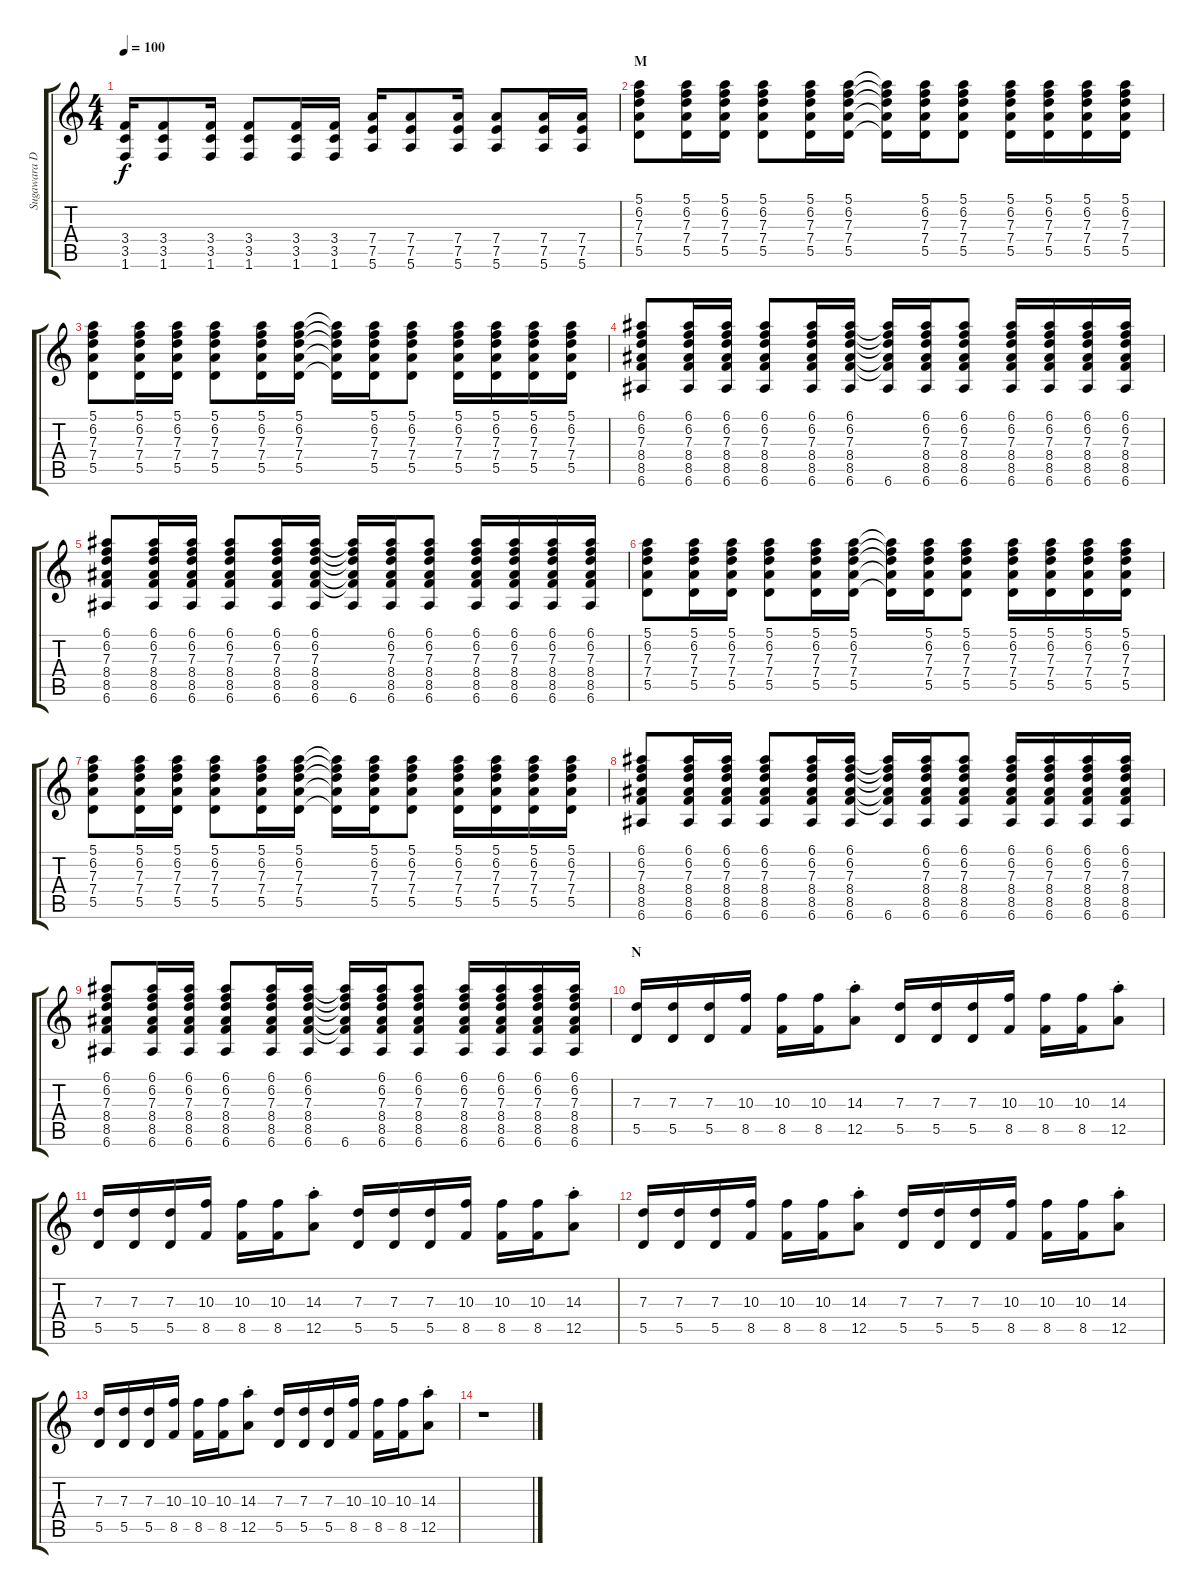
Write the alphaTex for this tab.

\track ("Sugawara Distortion" "Sugawara D") {instrument overdrivenguitar}
\staff {score tabs}
\tuning (E4 B3 G3 D3 A2 E2) {hide}
\ts (4 4)
\tempo 100
\clef g2
\ks c
(3.4 3.5 1.6).16{dy f} (3.4 3.5 1.6).8 (3.4 3.5 1.6).16 (3.4 3.5 1.6).8 (3.4 3.5 1.6).16 (3.4 3.5 1.6).16 (7.4 7.5 5.6).16 (7.4 7.5 5.6).8 (7.4 7.5 5.6).16 (7.4 7.5 5.6).8 (7.4 7.5 5.6).16 (7.4 7.5 5.6).16 |
\section ("" "M")
(5.1 6.2 7.3 7.4 5.5).8 (5.1 6.2 7.3 7.4 5.5).16 (5.1 6.2 7.3 7.4 5.5).16 (5.1 6.2 7.3 7.4 5.5).8 (5.1 6.2 7.3 7.4 5.5).16 (5.1 6.2 7.3 7.4 5.5).16 (5.1{t} 6.2{t} 7.3{t} 7.4{t} 5.5{t}).16 (5.1 6.2 7.3 7.4 5.5).16 (5.1 6.2 7.3 7.4 5.5).8 (5.1 6.2 7.3 7.4 5.5).16 (5.1 6.2 7.3 7.4 5.5).16 (5.1 6.2 7.3 7.4 5.5).16 (5.1 6.2 7.3 7.4 5.5).16 |
(5.1 6.2 7.3 7.4 5.5).8 (5.1 6.2 7.3 7.4 5.5).16 (5.1 6.2 7.3 7.4 5.5).16 (5.1 6.2 7.3 7.4 5.5).8 (5.1 6.2 7.3 7.4 5.5).16 (5.1 6.2 7.3 7.4 5.5).16 (5.1{t} 6.2{t} 7.3{t} 7.4{t} 5.5{t}).16 (5.1 6.2 7.3 7.4 5.5).16 (5.1 6.2 7.3 7.4 5.5).8 (5.1 6.2 7.3 7.4 5.5).16 (5.1 6.2 7.3 7.4 5.5).16 (5.1 6.2 7.3 7.4 5.5).16 (5.1 6.2 7.3 7.4 5.5).16 |
(6.1 6.2 7.3 8.4 8.5 6.6).8 (6.1 6.2 7.3 8.4 8.5 6.6).16 (6.1 6.2 7.3 8.4 8.5 6.6).16 (6.1 6.2 7.3 8.4 8.5 6.6).8 (6.1 6.2 7.3 8.4 8.5 6.6).16 (6.1 6.2 7.3 8.4 8.5 6.6).16 (6.1{t} 6.2{t} 7.3{t} 8.4{t} 8.5{t} 6.6).16 (6.1 6.2 7.3 8.4 8.5 6.6).16 (6.1 6.2 7.3 8.4 8.5 6.6).8 (6.1 6.2 7.3 8.4 8.5 6.6).16 (6.1 6.2 7.3 8.4 8.5 6.6).16 (6.1 6.2 7.3 8.4 8.5 6.6).16 (6.1 6.2 7.3 8.4 8.5 6.6).16 |
(6.1 6.2 7.3 8.4 8.5 6.6).8 (6.1 6.2 7.3 8.4 8.5 6.6).16 (6.1 6.2 7.3 8.4 8.5 6.6).16 (6.1 6.2 7.3 8.4 8.5 6.6).8 (6.1 6.2 7.3 8.4 8.5 6.6).16 (6.1 6.2 7.3 8.4 8.5 6.6).16 (6.1{t} 6.2{t} 7.3{t} 8.4{t} 8.5{t} 6.6).16 (6.1 6.2 7.3 8.4 8.5 6.6).16 (6.1 6.2 7.3 8.4 8.5 6.6).8 (6.1 6.2 7.3 8.4 8.5 6.6).16 (6.1 6.2 7.3 8.4 8.5 6.6).16 (6.1 6.2 7.3 8.4 8.5 6.6).16 (6.1 6.2 7.3 8.4 8.5 6.6).16 |
(5.1 6.2 7.3 7.4 5.5).8 (5.1 6.2 7.3 7.4 5.5).16 (5.1 6.2 7.3 7.4 5.5).16 (5.1 6.2 7.3 7.4 5.5).8 (5.1 6.2 7.3 7.4 5.5).16 (5.1 6.2 7.3 7.4 5.5).16 (5.1{t} 6.2{t} 7.3{t} 7.4{t} 5.5{t}).16 (5.1 6.2 7.3 7.4 5.5).16 (5.1 6.2 7.3 7.4 5.5).8 (5.1 6.2 7.3 7.4 5.5).16 (5.1 6.2 7.3 7.4 5.5).16 (5.1 6.2 7.3 7.4 5.5).16 (5.1 6.2 7.3 7.4 5.5).16 |
(5.1 6.2 7.3 7.4 5.5).8 (5.1 6.2 7.3 7.4 5.5).16 (5.1 6.2 7.3 7.4 5.5).16 (5.1 6.2 7.3 7.4 5.5).8 (5.1 6.2 7.3 7.4 5.5).16 (5.1 6.2 7.3 7.4 5.5).16 (5.1{t} 6.2{t} 7.3{t} 7.4{t} 5.5{t}).16 (5.1 6.2 7.3 7.4 5.5).16 (5.1 6.2 7.3 7.4 5.5).8 (5.1 6.2 7.3 7.4 5.5).16 (5.1 6.2 7.3 7.4 5.5).16 (5.1 6.2 7.3 7.4 5.5).16 (5.1 6.2 7.3 7.4 5.5).16 |
(6.1 6.2 7.3 8.4 8.5 6.6).8 (6.1 6.2 7.3 8.4 8.5 6.6).16 (6.1 6.2 7.3 8.4 8.5 6.6).16 (6.1 6.2 7.3 8.4 8.5 6.6).8 (6.1 6.2 7.3 8.4 8.5 6.6).16 (6.1 6.2 7.3 8.4 8.5 6.6).16 (6.1{t} 6.2{t} 7.3{t} 8.4{t} 8.5{t} 6.6).16 (6.1 6.2 7.3 8.4 8.5 6.6).16 (6.1 6.2 7.3 8.4 8.5 6.6).8 (6.1 6.2 7.3 8.4 8.5 6.6).16 (6.1 6.2 7.3 8.4 8.5 6.6).16 (6.1 6.2 7.3 8.4 8.5 6.6).16 (6.1 6.2 7.3 8.4 8.5 6.6).16 |
(6.1 6.2 7.3 8.4 8.5 6.6).8 (6.1 6.2 7.3 8.4 8.5 6.6).16 (6.1 6.2 7.3 8.4 8.5 6.6).16 (6.1 6.2 7.3 8.4 8.5 6.6).8 (6.1 6.2 7.3 8.4 8.5 6.6).16 (6.1 6.2 7.3 8.4 8.5 6.6).16 (6.1{t} 6.2{t} 7.3{t} 8.4{t} 8.5{t} 6.6).16 (6.1 6.2 7.3 8.4 8.5 6.6).16 (6.1 6.2 7.3 8.4 8.5 6.6).8 (6.1 6.2 7.3 8.4 8.5 6.6).16 (6.1 6.2 7.3 8.4 8.5 6.6).16 (6.1 6.2 7.3 8.4 8.5 6.6).16 (6.1 6.2 7.3 8.4 8.5 6.6).16 |
\section ("" "N")
(7.3 5.5).16 (7.3 5.5).16 (7.3 5.5).16 (10.3 8.5).16 (10.3 8.5).16 (10.3 8.5).16 (14.3{st} 12.5{st}).8 (7.3 5.5).16 (7.3 5.5).16 (7.3 5.5).16 (10.3 8.5).16 (10.3 8.5).16 (10.3 8.5).16 (14.3{st} 12.5{st}).8 |
(7.3 5.5).16 (7.3 5.5).16 (7.3 5.5).16 (10.3 8.5).16 (10.3 8.5).16 (10.3 8.5).16 (14.3{st} 12.5{st}).8 (7.3 5.5).16 (7.3 5.5).16 (7.3 5.5).16 (10.3 8.5).16 (10.3 8.5).16 (10.3 8.5).16 (14.3{st} 12.5{st}).8 |
(7.3 5.5).16 (7.3 5.5).16 (7.3 5.5).16 (10.3 8.5).16 (10.3 8.5).16 (10.3 8.5).16 (14.3{st} 12.5{st}).8 (7.3 5.5).16 (7.3 5.5).16 (7.3 5.5).16 (10.3 8.5).16 (10.3 8.5).16 (10.3 8.5).16 (14.3{st} 12.5{st}).8 |
(7.3 5.5).16 (7.3 5.5).16 (7.3 5.5).16 (10.3 8.5).16 (10.3 8.5).16 (10.3 8.5).16 (14.3{st} 12.5{st}).8 (7.3 5.5).16 (7.3 5.5).16 (7.3 5.5).16 (10.3 8.5).16 (10.3 8.5).16 (10.3 8.5).16 (14.3{st} 12.5{st}).8 |
r.1
